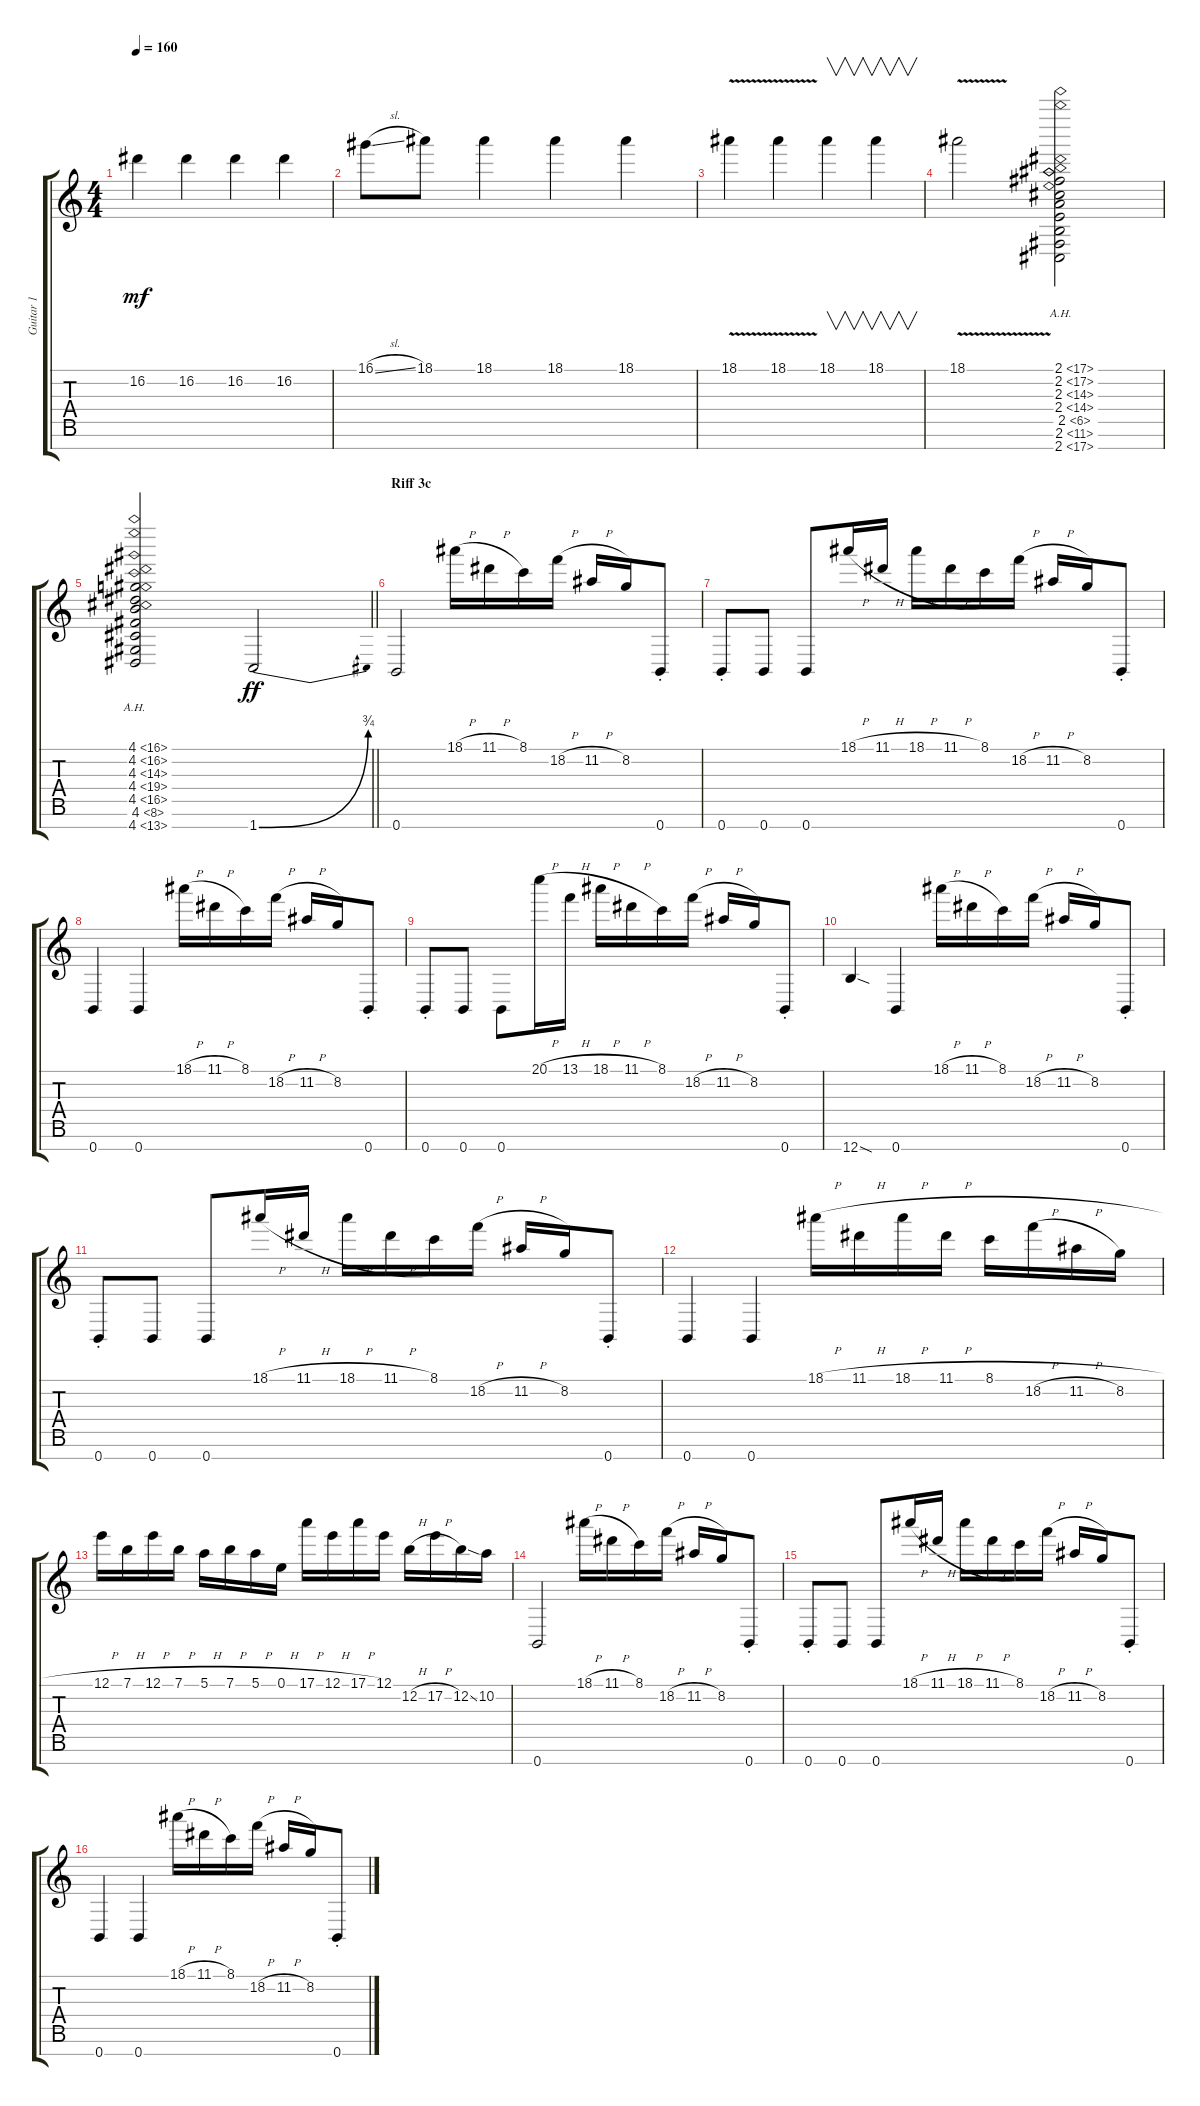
\track ("Guitar 1" "Guitar 1") {instrument overdrivenguitar}
\staff {score tabs}
\tuning (E4 B3 G3 D3 A2 E2 B1) {hide}
\ts (4 4)
\tempo 160
\clef g2
\ks c
16.2.4{dy mf} 16.2.4 16.2.4 16.2.4 |
16.1{sl}.8 18.1.8 18.1.4 18.1.4 18.1.4 |
18.1{v}.4 18.1{v}.4 18.1.4{v} 18.1.4{v} |
18.1{v}.2 (2.1{ah 15} 2.2{ah 15} 2.3{ah 12} 2.4{ah 12} 2.5{ah 4} 2.6{ah 9} 2.7{ah 15}).2 |
\barLineRight lightlight
(4.1{ah 12} 4.2{ah 12} 4.3{ah 10} 4.4{ah 15} 4.5{ah 12} 4.6{ah 4} 4.7{ah 9}).2 1.7{be (bend 0 0 60 3)}.2{dy ff} |
\section ("" "Riff 3c")
0.7.2 18.1{h}.16 11.1{h}.16 8.1.16 18.2{h}.16 11.2{h}.16 8.2.16 0.7{st}.8 |
0.7{st}.8 0.7.8 0.7.8 18.1{h}.16 11.1{h}.16 18.1{h}.16 11.1{h}.16 8.1.16 18.2{h}.16 11.2{h}.16 8.2.16 0.7{st}.8 |
0.7.4 0.7.4 18.1{h}.16 11.1{h}.16 8.1.16 18.2{h}.16 11.2{h}.16 8.2.16 0.7{st}.8 |
0.7{st}.8 0.7.8 0.7.8 20.1{h}.16 13.1{h}.16 18.1{h}.16 11.1{h}.16 8.1.16 18.2{h}.16 11.2{h}.16 8.2.16 0.7{st}.8 |
12.7{sod}.4 0.7.4 18.1{h}.16 11.1{h}.16 8.1.16 18.2{h}.16 11.2{h}.16 8.2.16 0.7{st}.8 |
0.7{st}.8 0.7.8 0.7.8 18.1{h}.16 11.1{h}.16 18.1{h}.16 11.1{h}.16 8.1.16 18.2{h}.16 11.2{h}.16 8.2.16 0.7{st}.8 |
0.7.4 0.7.4 18.1{h}.16 11.1{h}.16 18.1{h}.16 11.1{h}.16 8.1{h}.16 18.2{h}.16 11.2{h}.16 8.2.16 |
12.1{h}.16 7.1{h}.16 12.1{h}.16 7.1{h}.16 5.1{h}.16 7.1{h}.16 5.1{h}.16 0.1{h}.16 17.1{h}.16 12.1{h}.16 17.1{h}.16 12.1.16 12.2{h}.16 17.2{h}.16 12.2{ss}.16 10.2.16 |
0.7.2 18.1{h}.16 11.1{h}.16 8.1.16 18.2{h}.16 11.2{h}.16 8.2.16 0.7{st}.8 |
0.7{st}.8 0.7.8 0.7.8 18.1{h}.16 11.1{h}.16 18.1{h}.16 11.1{h}.16 8.1.16 18.2{h}.16 11.2{h}.16 8.2.16 0.7{st}.8 |
0.7.4 0.7.4 18.1{h}.16 11.1{h}.16 8.1.16 18.2{h}.16 11.2{h}.16 8.2.16 0.7{st}.8
